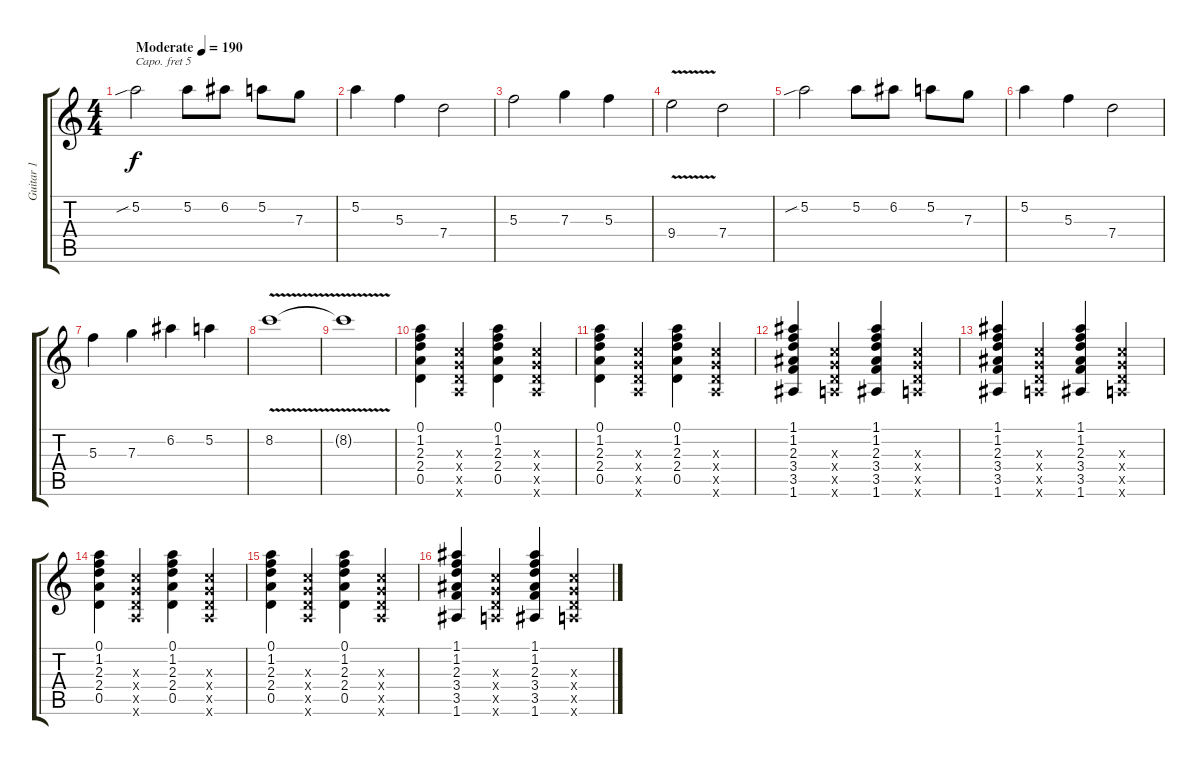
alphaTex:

\track ("Guitar 1" "Guitar 1") {instrument acousticguitarsteel}
\staff {score tabs}
\capo 5
\tuning (E4 B3 G3 D3 A2 E2) {hide}
\ts (4 4)
\tempo (190 "Moderate")
\clef g2
\ks c
5.2{sib}.2{dy f instrument acousticguitarsteel} 5.2.8 6.2.8 5.2.8 7.3.8 |
5.2.4 5.3.4 7.4.2 |
5.3.2 7.3.4 5.3.4 |
9.4{v}.2 7.4.2 |
5.2{sib}.2 5.2.8 6.2.8 5.2.8 7.3.8 |
5.2.4 5.3.4 7.4.2 |
5.3.4 7.3.4 6.2.4 5.2.4 |
8.2{v}.1 |
8.2{t}.1 |
(0.1 1.2 2.3 2.4 0.5).4 (0.3{x} 0.4{x} 0.5{x} 0.6{x}).4 (0.1 1.2 2.3 2.4 0.5).4 (0.3{x} 0.4{x} 0.5{x} 0.6{x}).4 |
(0.1 1.2 2.3 2.4 0.5).4 (0.3{x} 0.4{x} 0.5{x} 0.6{x}).4 (0.1 1.2 2.3 2.4 0.5).4 (0.3{x} 0.4{x} 0.5{x} 0.6{x}).4 |
(1.1 1.2 2.3 3.4 3.5 1.6).4 (0.3{x} 0.4{x} 0.5{x} 0.6{x}).4 (1.1 1.2 2.3 3.4 3.5 1.6).4 (0.3{x} 0.4{x} 0.5{x} 0.6{x}).4 |
(1.1 1.2 2.3 3.4 3.5 1.6).4 (0.3{x} 0.4{x} 0.5{x} 0.6{x}).4 (1.1 1.2 2.3 3.4 3.5 1.6).4 (0.3{x} 0.4{x} 0.5{x} 0.6{x}).4 |
(0.1 1.2 2.3 2.4 0.5).4 (0.3{x} 0.4{x} 0.5{x} 0.6{x}).4 (0.1 1.2 2.3 2.4 0.5).4 (0.3{x} 0.4{x} 0.5{x} 0.6{x}).4 |
(0.1 1.2 2.3 2.4 0.5).4 (0.3{x} 0.4{x} 0.5{x} 0.6{x}).4 (0.1 1.2 2.3 2.4 0.5).4 (0.3{x} 0.4{x} 0.5{x} 0.6{x}).4 |
(1.1 1.2 2.3 3.4 3.5 1.6).4 (0.3{x} 0.4{x} 0.5{x} 0.6{x}).4 (1.1 1.2 2.3 3.4 3.5 1.6).4 (0.3{x} 0.4{x} 0.5{x} 0.6{x}).4
